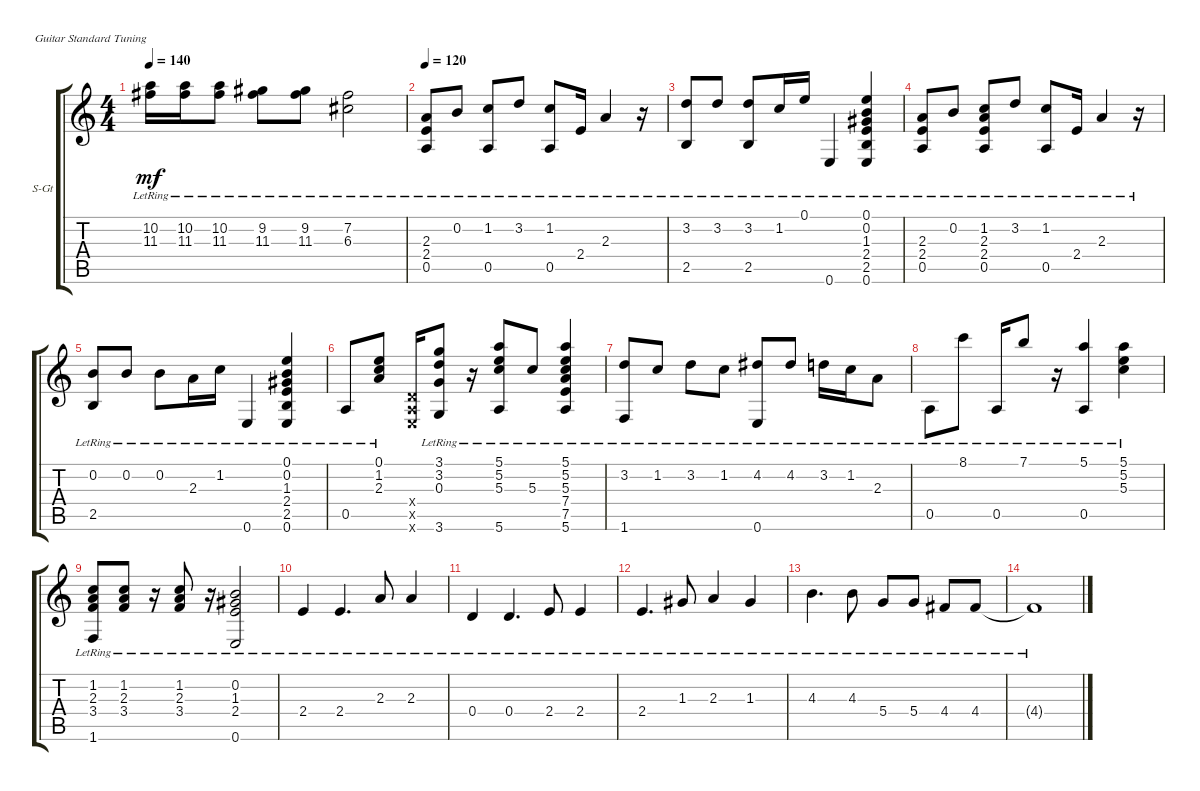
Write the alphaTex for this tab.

\defaultSystemsLayout 4
\bracketExtendMode groupsimilarinstruments
\firstSystemTrackNameOrientation horizontal
\otherSystemsTrackNameOrientation horizontal
\track ("Steel Guitar" "S-Gt") {instrument acousticguitarsteel}
\staff {score tabs}
\tuning (E4 B3 G3 D3 A2 E2)
\ts (4 4)
\tempo 140
\clef g2
\ks c
(11.3{lr} 10.2{lr}).16{dy mf} (11.3{lr} 10.2{lr}).16 (11.3{lr} 10.2{lr}).8 (11.3{lr} 9.2{lr}).8 (11.3{lr} 9.2{lr}).8 (6.3{lr} 7.2{lr}).2 |
\tempo 120
(0.5{lr} 2.4{lr} 2.3{lr}).8 0.2{lr}.8 (1.2{lr} 0.5{lr}).8 3.2{lr}.8 (1.2{lr} 0.5{lr}).8 2.4{lr}.16 2.3{lr}.4 r.16 |
(2.5{lr} 3.2{lr}).8 3.2{lr}.8 (3.2{lr} 2.5{lr}).8 1.2{lr}.16 0.1{lr}.16 0.6{lr}.4 (0.6{lr} 2.5{lr} 2.4{lr} 1.3{lr} 0.2{lr} 0.1{lr}).4 |
(0.5{lr} 2.4{lr} 2.3{lr}).8 0.2{lr}.8 (1.2{lr} 0.5{lr} 2.4{lr} 2.3{lr}).8 3.2{lr}.8 (1.2{lr} 0.5{lr}).8 2.4{lr}.16 2.3{lr}.4 r.16 |
(2.5{lr} 0.2{lr}).8 0.2{lr}.8 0.2{lr}.8 2.3{lr}.16 1.2{lr}.16 0.6{lr}.4 (0.6{lr} 2.5{lr} 2.4{lr} 1.3{lr} 0.2{lr} 0.1{lr}).4 |
0.5{lr}.8 (2.3 1.2{lr} 0.1).8 (0.4{x} 0.5{x} 0.6{x}).16 (3.6{lr} 0.3{lr} 3.2{lr} 3.1{lr}).8 r.16 (5.6{lr} 5.3{lr} 5.2{lr} 5.1{lr}).8 5.3{lr}.8 (5.6{lr} 7.5{lr} 7.4{lr} 5.3{lr} 5.2{lr} 5.1{lr}).4 |
(1.6{lr} 3.2{lr}).8 1.2{lr}.8 3.2{lr}.8 1.2{lr}.8 (0.6{lr} 4.2{lr}).8 4.2{lr}.8 3.2{lr}.16 1.2{lr}.16 2.3{lr}.8 |
0.5{lr}.8 8.1{lr}.8 0.5{lr}.16 7.1{lr}.8 r.16 (5.1{lr} 0.5{lr}).4 (5.3{lr} 5.2{lr} 5.1{lr}).4 |
(1.6{lr} 3.4{lr} 2.3{lr} 1.2{lr}).8 (3.4{lr} 2.3{lr} 1.2{lr}).8 r.16 (3.4{lr} 2.3{lr} 1.2{lr}).8 r.16 (0.6{lr} 2.4{lr} 1.3{lr} 0.2{lr}).2 |
2.4{lr}.4 2.4{lr}.4{d} 2.3{lr}.8 2.3{lr}.4 |
0.4{lr}.4 0.4{lr}.4{d} 2.4{lr}.8 2.4{lr}.4 |
2.4{lr}.4{d} 1.3{lr}.8 2.3{lr}.4 1.3{lr}.4 |
4.3{lr}.4{d} 4.3{lr}.8 5.4{lr}.8 5.4{lr}.8 4.4{lr}.8 4.4{lr}.8 |
4.4{lr t}.1
